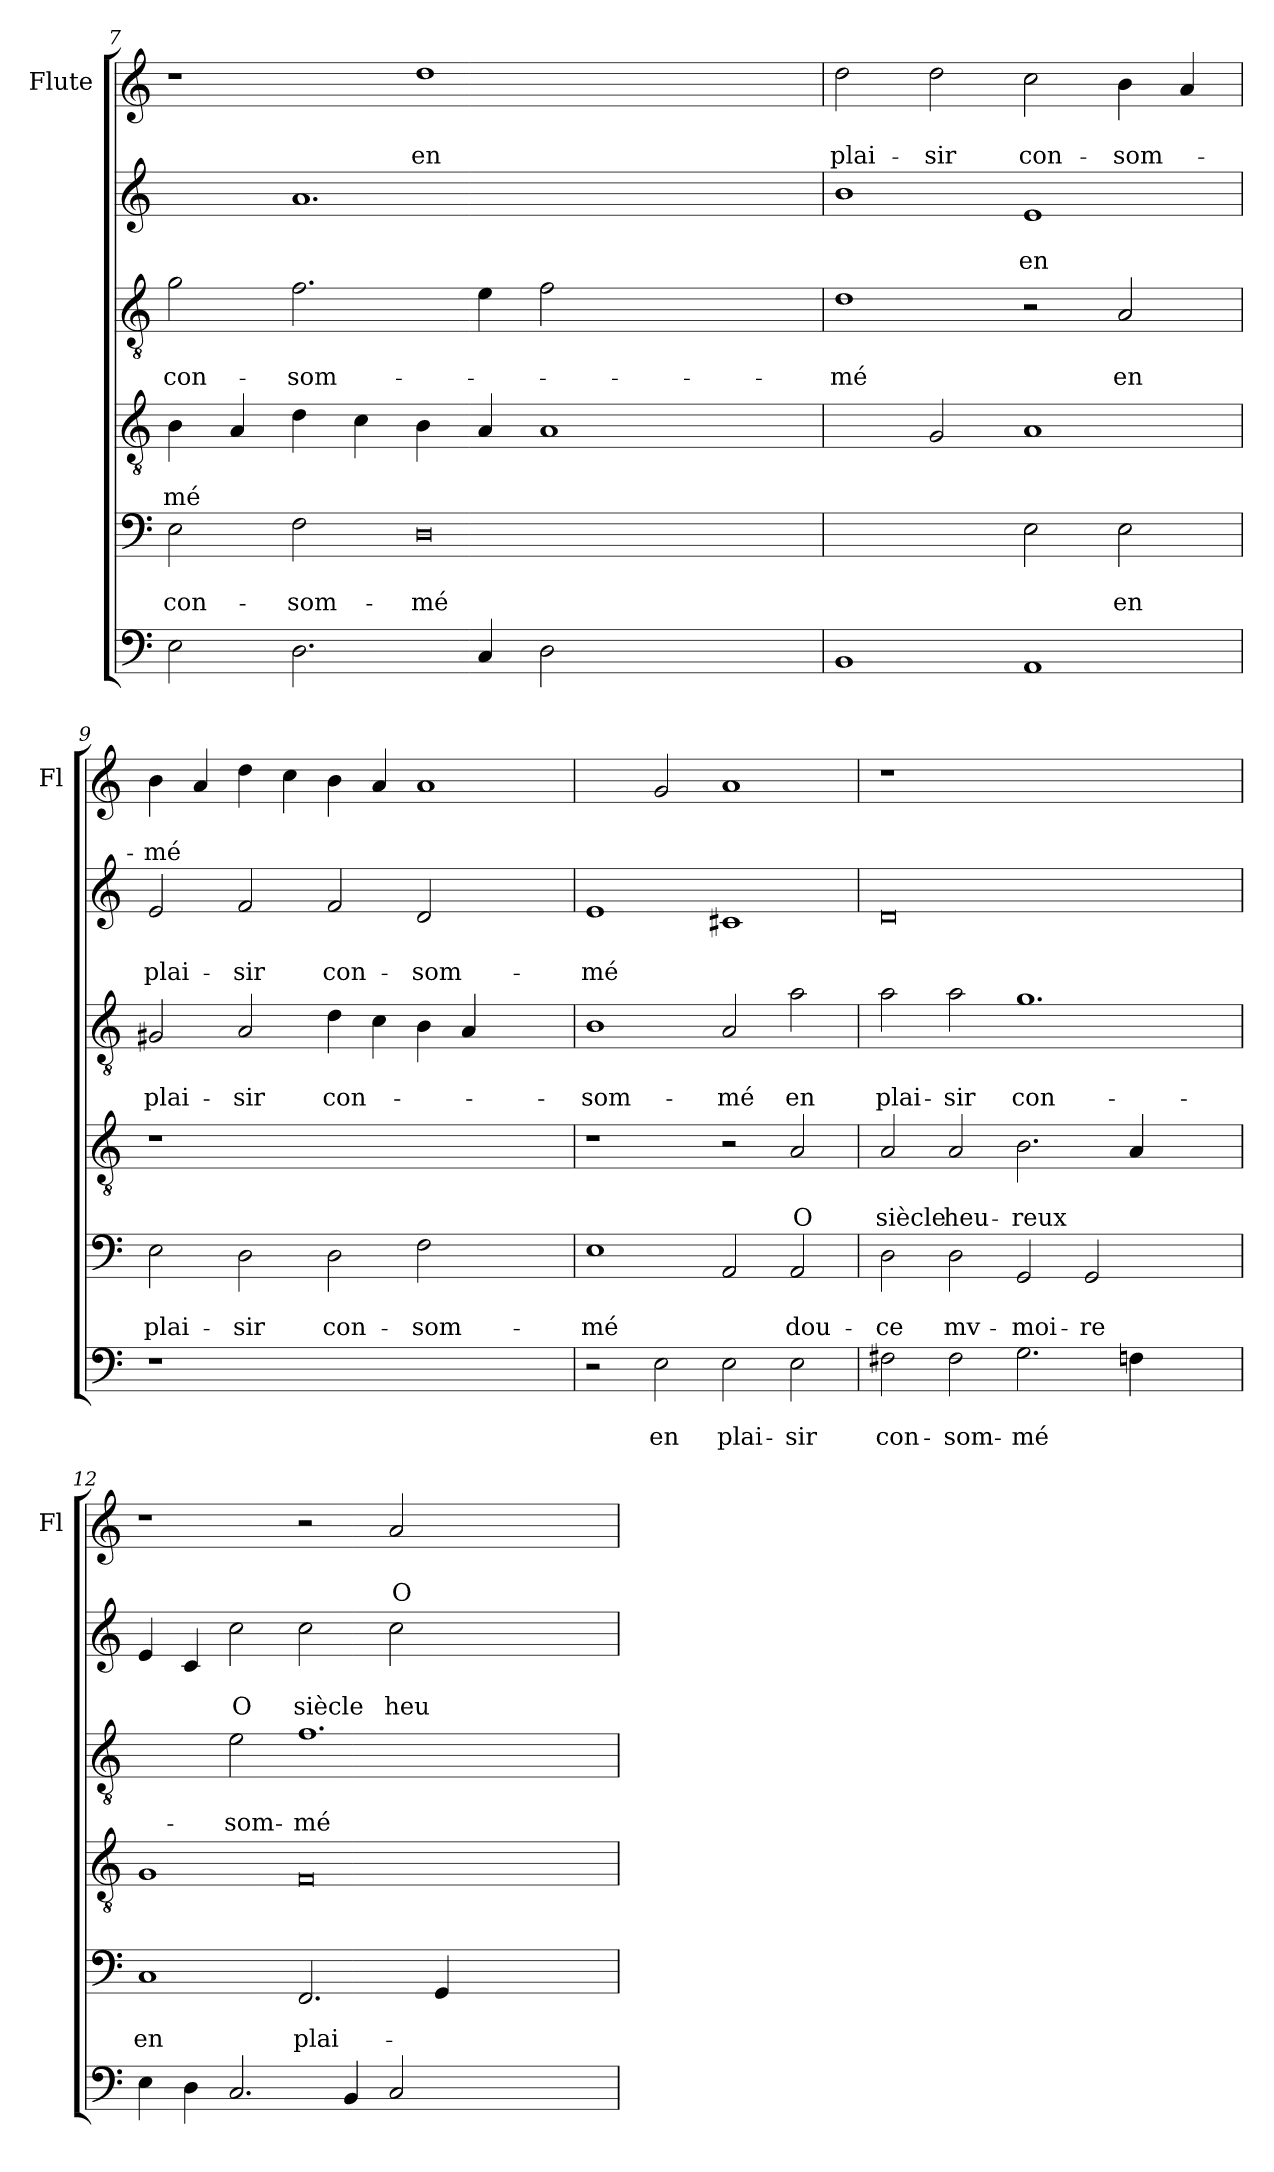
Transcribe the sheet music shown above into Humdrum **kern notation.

**kern	**text	**text	**kern	**text	**text	**kern	**text	**text	**kern	**text	**text	**kern	**text	**text	**kern	**text	**text
*part6	*part6	*part6	*part5	*part5	*part5	*part4	*part4	*part4	*part3	*part3	*part3	*part2	*part2	*part2	*part1	*part1	*part1
*staff6	*staff6	*staff6	*staff5	*staff5	*staff5	*staff4	*staff4	*staff4	*staff3	*staff3	*staff3	*staff2	*staff2	*staff2	*staff1	*staff1	*staff1
*	*	*	*	*	*	*	*	*	*	*	*	*	*	*	*I"Flute	*	*
*	*	*	*	*	*	*	*	*	*	*	*	*	*	*	*I'Fl	*	*
*clefF4	*	*	*clefF4	*	*	*clefGv2	*	*	*clefGv2	*	*	*clefG2	*	*	*clefG2	*	*
*k[]	*	*	*k[]	*	*	*k[]	*	*	*k[]	*	*	*k[]	*	*	*k[]	*	*
*C:	*	*	*C:	*	*	*C:	*	*	*C:	*	*	*C:	*	*	*C:	*	*
=7	=7	=7	=7	=7	=7	=7	=7	=7	=7	=7	=7	=7	=7	=7	=7	=7	=7
!	!	!	!	!	!LO:LY:b	!	!	!LO:LY:b	!	!	!LO:LY:b	!	!	!	!	!	!
2E\	.	.	2E\	.	con-	4B\	.	-mé	2g\	.	con-	2ee\yy	.	.	1r	.	.
.	.	.	.	.	.	4A/	.	.	.	.	.	.	.	.	.	.	.
!	!	!	!	!	!LO:LY:b	!	!	!	!	!	!LO:LY:b	!	!	!	!	!	!
2.D\	.	.	2F\	.	-som-	4d\	.	.	2.f\	.	-som-	1.a	.	.	.	.	.
.	.	.	.	.	.	4c\	.	.	.	.	.	.	.	.	.	.	.
!	!	!	!	!	!LO:LY:b	!	!	!	!	!	!	!	!	!	!	!	!LO:LY:b
.	.	.	0D	.	-mé	4B\	.	.	.	.	.	.	.	.	1dd	.	en
4C/	.	.	.	.	.	4A/	.	.	4e\	.	.	.	.	.	.	.	.
2D\	.	.	.	.	.	1A	.	.	2f\	.	.	.	.	.	.	.	.
1ryy	.	.	.	.	.	.	.	.	1ryy	.	.	1ryy	.	.	1ryy	.	.
.	.	.	.	.	.	2ryy	.	.	.	.	.	.	.	.	.	.	.
=8	=8	=8	=8	=8	=8	=8	=8	=8	=8	=8	=8	=8	=8	=8	=8	=8	=8
!	!	!	!	!	!	!	!	!	!	!	!LO:LY:b	!	!	!	!	!	!LO:LY:b
1BB	.	.	1Dyy	.	.	2A/yy	.	.	1d	.	-mé	1b	.	.	2dd\	.	plai-
!	!	!	!	!	!	!	!	!	!	!	!	!	!	!	!	!	!LO:LY:b
.	.	.	.	.	.	2G/	.	.	.	.	.	.	.	.	2dd\	.	-sir
!	!	!	!	!	!	!	!	!	!	!	!	!	!	!LO:LY:b	!	!	!LO:LY:b
1AA	.	.	2E\	.	.	1A	.	.	2r	.	.	1e	.	en	2cc\	.	con-
!	!	!	!	!	!LO:LY:b	!	!	!	!	!	!LO:LY:b	!	!	!	!	!	!LO:LY:b
.	.	.	2E\	.	en	.	.	.	2A/	.	en	.	.	.	4b\	.	-som-
.	.	.	.	.	.	.	.	.	.	.	.	.	.	.	4a/	.	.
!!LO:PB:g=z
=9	=9	=9	=9	=9	=9	=9	=9	=9	=9	=9	=9	=9	=9	=9	=9	=9	=9
!	!	!	!	!	!LO:LY:b	!	!	!	!	!	!LO:LY:b	!	!	!LO:LY:b	!	!	!LO:LY:b
1r	.	.	2E\	.	plai-	1r	.	.	2G#X/	.	plai-	2e/	.	plai-	4b\	.	-mé
.	.	.	.	.	.	.	.	.	.	.	.	.	.	.	4a/	.	.
!	!	!	!	!	!LO:LY:b	!	!	!	!	!	!LO:LY:b	!	!	!LO:LY:b	!	!	!
.	.	.	2D\	.	-sir	.	.	.	2A/	.	-sir	2f/	.	-sir	4dd\	.	.
.	.	.	.	.	.	.	.	.	.	.	.	.	.	.	4cc\	.	.
!	!	!	!	!	!LO:LY:b	!	!	!	!	!	!LO:LY:b	!	!	!LO:LY:b	!	!	!
1.ryy	.	.	2D\	.	con-	1.ryy	.	.	4d\	.	con-	2f/	.	con-	4b\	.	.
.	.	.	.	.	.	.	.	.	4c\	.	.	.	.	.	4a/	.	.
!	!	!	!	!	!LO:LY:b	!	!	!	!	!	!	!	!	!LO:LY:b	!	!	!
.	.	.	2F\	.	-som-	.	.	.	4B\	.	.	2d/	.	-som-	1a	.	.
.	.	.	.	.	.	.	.	.	4A/	.	.	.	.	.	.	.	.
.	.	.	2ryy	.	.	.	.	.	2ryy	.	.	2ryy	.	.	.	.	.
=10	=10	=10	=10	=10	=10	=10	=10	=10	=10	=10	=10	=10	=10	=10	=10	=10	=10
!	!	!	!	!	!LO:LY:b	!	!	!	!	!	!LO:LY:b	!	!	!LO:LY:b	!	!	!
2r	.	.	1E	.	-mé	1r	.	.	1B	.	-som-	1e	.	-mé	2a/yy	.	.
!	!	!LO:LY:b	!	!	!	!	!	!	!	!	!	!	!	!	!	!	!
2E\	.	en	.	.	.	.	.	.	.	.	.	.	.	.	2g/	.	.
!	!	!LO:LY:b	!	!	!	!	!	!	!	!	!LO:LY:b	!	!	!	!	!	!
2E\	.	plai-	2AA/	.	.	2r	.	.	2A/	.	-mé	1c#X	.	.	1a	.	.
!	!	!LO:LY:b	!	!	!LO:LY:b	!	!	!LO:LY:b	!	!	!LO:LY:b	!	!	!	!	!	!
2E\	.	-sir	2AA/	.	dou-	2A/	.	O	2a\	.	en	.	.	.	.	.	.
=11	=11	=11	=11	=11	=11	=11	=11	=11	=11	=11	=11	=11	=11	=11	=11	=11	=11
!	!	!LO:LY:b	!	!	!LO:LY:b	!	!	!LO:LY:b	!	!	!LO:LY:b	!	!	!	!	!	!
2F#X\	.	con-	2D\	.	-ce	2A/	.	siècle	2a\	.	plai-	0d	.	.	1r	.	.
!	!	!LO:LY:b	!	!	!LO:LY:b	!	!	!LO:LY:b	!	!	!LO:LY:b	!	!	!	!	!	!
2F#\	.	-som-	2D\	.	mv-	2A/	.	heu-	2a\	.	-sir	.	.	.	.	.	.
!	!	!LO:LY:b	!	!	!LO:LY:b	!	!	!LO:LY:b	!	!	!LO:LY:b	!	!	!	!	!	!
2.G\	.	-mé	2GG/	.	-moi-	2.B\	.	-reux	1.g	.	con-	.	.	.	1.ryy	.	.
!	!	!	!	!	!LO:LY:b	!	!	!	!	!	!	!	!	!	!	!	!
.	.	.	2GG/	.	-re	.	.	.	.	.	.	.	.	.	.	.	.
4Fn\	.	.	.	.	.	4A/	.	.	.	.	.	.	.	.	.	.	.
2ryy	.	.	2ryy	.	.	2ryy	.	.	.	.	.	2ryy	.	.	.	.	.
=12	=12	=12	=12	=12	=12	=12	=12	=12	=12	=12	=12	=12	=12	=12	=12	=12	=12
!	!	!	!	!	!LO:LY:b	!	!	!	!	!	!	!	!	!	!	!	!
4E\	.	.	1C	.	en	1G	.	.	2g\yy	.	.	4e/	.	.	1r	.	.
4D\	.	.	.	.	.	.	.	.	.	.	.	4c/	.	.	.	.	.
!	!	!	!	!	!	!	!	!	!	!	!LO:LY:b	!	!	!LO:LY:b	!	!	!
2.C/	.	.	.	.	.	.	.	.	2e\	.	-som-	2cc\	.	O	.	.	.
!	!	!	!	!	!LO:LY:b	!	!	!	!	!	!LO:LY:b	!	!	!LO:LY:b	!	!	!
.	.	.	2.FF/	.	plai-	0F	.	.	1.f	.	-mé	2cc\	.	siècle	2r	.	.
4BB/	.	.	.	.	.	.	.	.	.	.	.	.	.	.	.	.	.
!	!	!	!	!	!	!	!	!	!	!	!	!	!	!LO:LY:b	!	!	!LO:LY:b
2C/	.	.	.	.	.	.	.	.	.	.	.	2cc\	.	heu-	2a/	.	O
.	.	.	4GG/	.	.	.	.	.	.	.	.	.	.	.	.	.	.
1ryy	.	.	1ryy	.	.	.	.	.	.	.	.	1ryy	.	.	1ryy	.	.
.	.	.	.	.	.	.	.	.	2ryy	.	.	.	.	.	.	.	.
=	=	=	=	=	=	=	=	=	=	=	=	=	=	=	=	=	=
*-	*-	*-	*-	*-	*-	*-	*-	*-	*-	*-	*-	*-	*-	*-	*-	*-	*-
